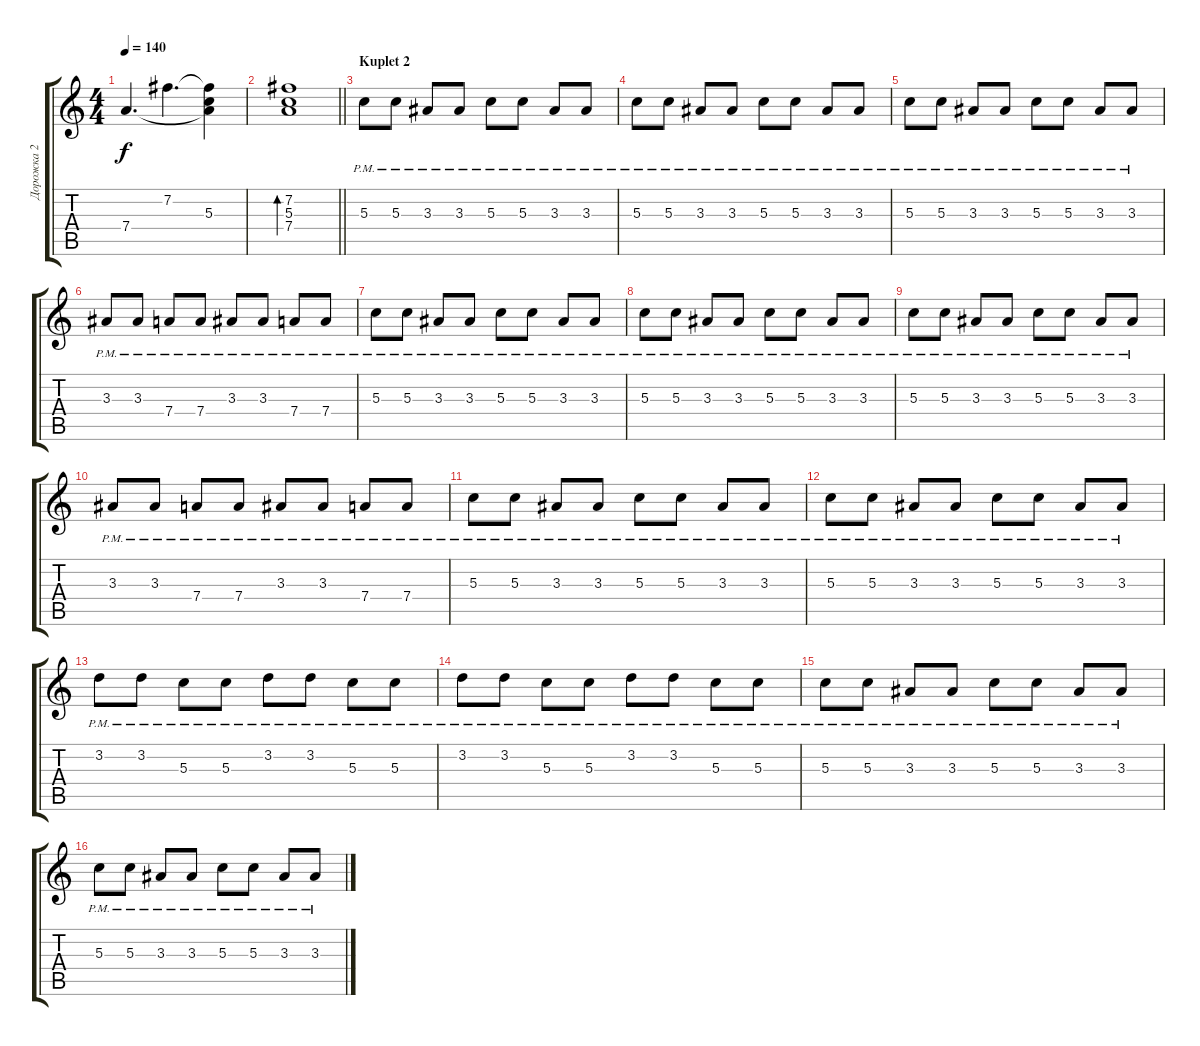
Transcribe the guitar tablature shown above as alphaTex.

\track ("Дорожка 2" "Дорожка 2") {instrument acousticguitarsteel}
\staff {score tabs}
\tuning (E4 B3 G3 D3 A2 E2) {hide}
\ts (4 4)
\tempo 140
\clef g2
\ks c
7.4.4{d dy f} 7.2.4{d} (7.2{t} 5.3 7.4{t}).4 |
\barLineRight lightlight
(7.2 5.3 7.4).1{bd 60} |
\section ("" "Kuplet 2")
5.3{pm}.8 5.3{pm}.8 3.3{pm}.8 3.3{pm}.8 5.3{pm}.8 5.3{pm}.8 3.3{pm}.8 3.3{pm}.8 |
5.3{pm}.8 5.3{pm}.8 3.3{pm}.8 3.3{pm}.8 5.3{pm}.8 5.3{pm}.8 3.3{pm}.8 3.3{pm}.8 |
5.3{pm}.8 5.3{pm}.8 3.3{pm}.8 3.3{pm}.8 5.3{pm}.8 5.3{pm}.8 3.3{pm}.8 3.3{pm}.8 |
3.3{pm}.8 3.3{pm}.8 7.4{pm}.8 7.4{pm}.8 3.3{pm}.8 3.3{pm}.8 7.4{pm}.8 7.4{pm}.8 |
5.3{pm}.8 5.3{pm}.8 3.3{pm}.8 3.3{pm}.8 5.3{pm}.8 5.3{pm}.8 3.3{pm}.8 3.3{pm}.8 |
5.3{pm}.8 5.3{pm}.8 3.3{pm}.8 3.3{pm}.8 5.3{pm}.8 5.3{pm}.8 3.3{pm}.8 3.3{pm}.8 |
5.3{pm}.8 5.3{pm}.8 3.3{pm}.8 3.3{pm}.8 5.3{pm}.8 5.3{pm}.8 3.3{pm}.8 3.3{pm}.8 |
3.3{pm}.8 3.3{pm}.8 7.4{pm}.8 7.4{pm}.8 3.3{pm}.8 3.3{pm}.8 7.4{pm}.8 7.4{pm}.8 |
5.3{pm}.8 5.3{pm}.8 3.3{pm}.8 3.3{pm}.8 5.3{pm}.8 5.3{pm}.8 3.3{pm}.8 3.3{pm}.8 |
5.3{pm}.8 5.3{pm}.8 3.3{pm}.8 3.3{pm}.8 5.3{pm}.8 5.3{pm}.8 3.3{pm}.8 3.3{pm}.8 |
3.2{pm}.8 3.2{pm}.8 5.3{pm}.8 5.3{pm}.8 3.2{pm}.8 3.2{pm}.8 5.3{pm}.8 5.3{pm}.8 |
3.2{pm}.8 3.2{pm}.8 5.3{pm}.8 5.3{pm}.8 3.2{pm}.8 3.2{pm}.8 5.3{pm}.8 5.3{pm}.8 |
5.3{pm}.8 5.3{pm}.8 3.3{pm}.8 3.3{pm}.8 5.3{pm}.8 5.3{pm}.8 3.3{pm}.8 3.3{pm}.8 |
5.3{pm}.8 5.3{pm}.8 3.3{pm}.8 3.3{pm}.8 5.3{pm}.8 5.3{pm}.8 3.3{pm}.8 3.3{pm}.8
